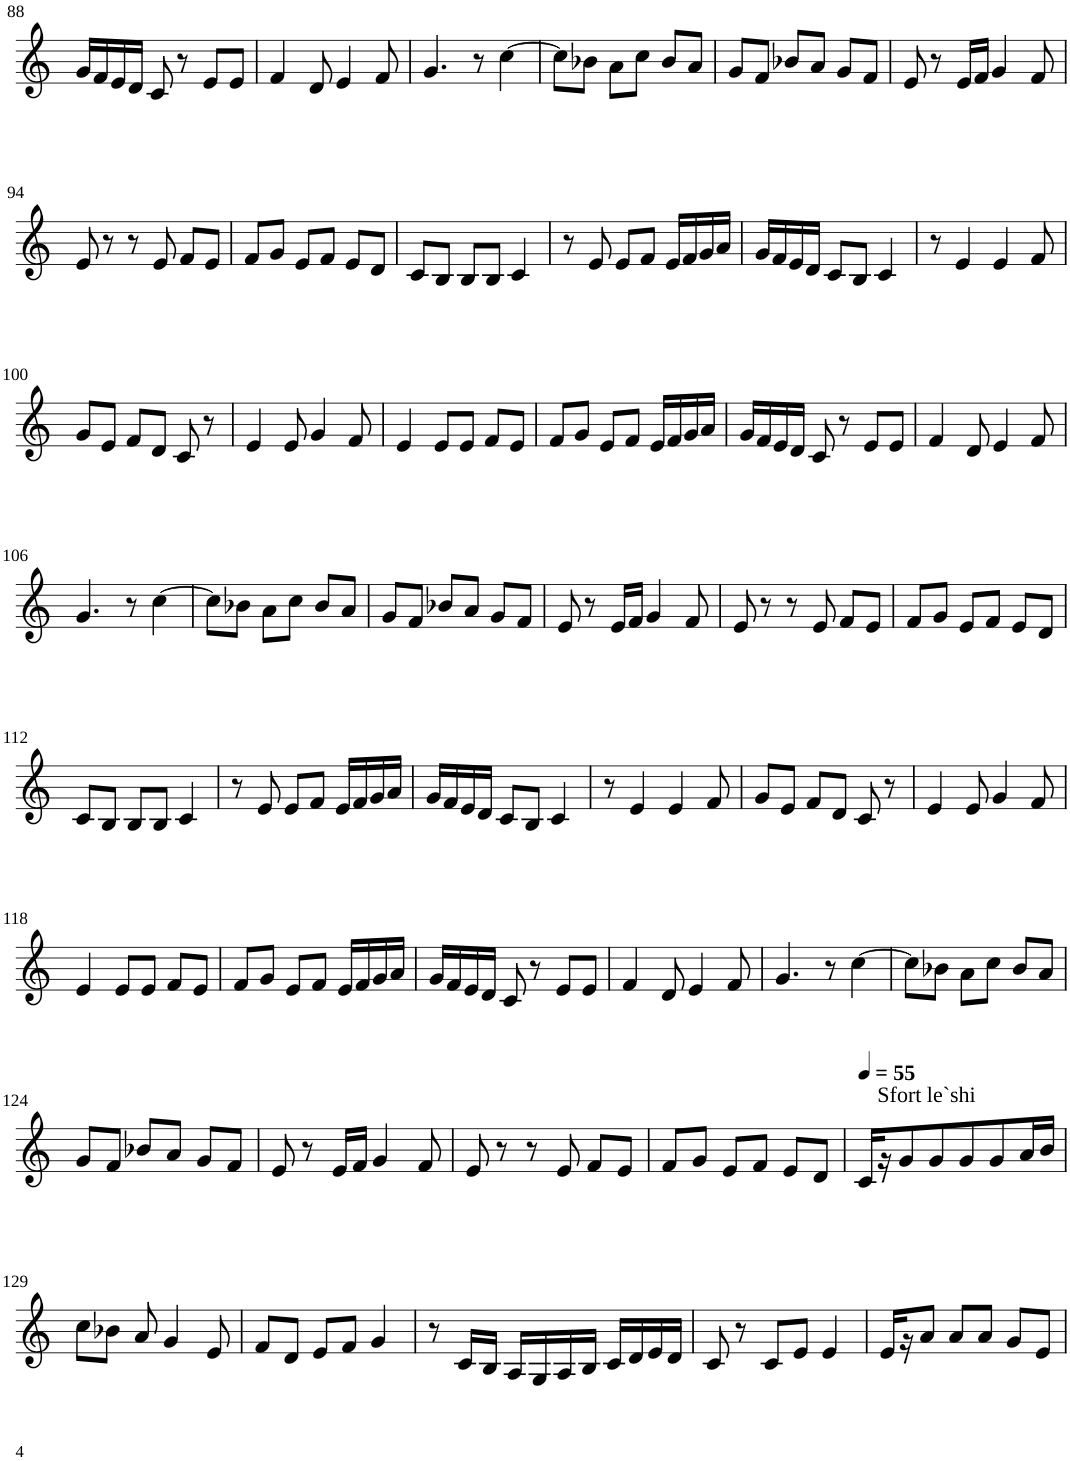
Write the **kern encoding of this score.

**kern
*part1
*staff1
*I"Violin
!!LO:PB:g=z
*clefG2
*k[]
*M3/4
=88
16g/LL
16f/
16e/
16d/JJ
8c/
8r
8e/L
8e/J
=89
4f/
8d/
4e/
8f/
=90
4.g/
8r
[4cc\
=91
8cc\L]
8b-X\J
8a\L
8cc\J
8b-/L
8a/J
=92
8g/L
8f/J
8b-X/L
8a/J
8g/L
8f/J
=93
8e/
8r
16e/LL
16f/JJ
4g/
8f/
!!LO:LB:g=z
=94
8e/
8r
8r
8e/
8f/L
8e/J
=95
8f/L
8g/J
8e/L
8f/J
8e/L
8d/J
=96
8c/L
8B/J
8B/L
8B/J
4c/
=97
8r
8e/
8e/L
8f/J
16e/LL
16f/
16g/
16a/JJ
=98
16g/LL
16f/
16e/
16d/JJ
8c/L
8B/J
4c/
=99
8r
4e/
4e/
8f/
!!LO:LB:g=z
=100
8g/L
8e/J
8f/L
8d/J
8c/
8r
=101
4e/
8e/
4g/
8f/
=102
4e/
8e/L
8e/J
8f/L
8e/J
=103
8f/L
8g/J
8e/L
8f/J
16e/LL
16f/
16g/
16a/JJ
=104
16g/LL
16f/
16e/
16d/JJ
8c/
8r
8e/L
8e/J
=105
4f/
8d/
4e/
8f/
!!LO:LB:g=z
=106
4.g/
8r
[4cc\
=107
8cc\L]
8b-X\J
8a\L
8cc\J
8b-/L
8a/J
=108
8g/L
8f/J
8b-X/L
8a/J
8g/L
8f/J
=109
8e/
8r
16e/LL
16f/JJ
4g/
8f/
=110
8e/
8r
8r
8e/
8f/L
8e/J
=111
8f/L
8g/J
8e/L
8f/J
8e/L
8d/J
!!LO:LB:g=z
=112
8c/L
8B/J
8B/L
8B/J
4c/
=113
8r
8e/
8e/L
8f/J
16e/LL
16f/
16g/
16a/JJ
=114
16g/LL
16f/
16e/
16d/JJ
8c/L
8B/J
4c/
=115
8r
4e/
4e/
8f/
=116
8g/L
8e/J
8f/L
8d/J
8c/
8r
=117
4e/
8e/
4g/
8f/
!!LO:LB:g=z
=118
4e/
8e/L
8e/J
8f/L
8e/J
=119
8f/L
8g/J
8e/L
8f/J
16e/LL
16f/
16g/
16a/JJ
=120
16g/LL
16f/
16e/
16d/JJ
8c/
8r
8e/L
8e/J
=121
4f/
8d/
4e/
8f/
=122
4.g/
8r
[4cc\
=123
8cc\L]
8b-X\J
8a\L
8cc\J
8b-/L
8a/J
!!LO:LB:g=z
=124
8g/L
8f/J
8b-X/L
8a/J
8g/L
8f/J
=125
8e/
8r
16e/LL
16f/JJ
4g/
8f/
=126
8e/
8r
8r
8e/
8f/L
8e/J
=127
8f/L
8g/J
8e/L
8f/J
8e/L
8d/J
=128
*MM55
16c/LL
!LO:TX:a:t=Sfort le`shi
16r
8g/
8g/
8g/
8g/
16a/L
16b/JJ
!!LO:LB:g=z
=129
8cc\L
8b-X\J
8a/
4g/
8e/
=130
8f/L
8d/J
8e/L
8f/J
4g/
=131
8r
16c/LL
16B/JJ
16A/LL
16G/
16A/
16B/JJ
16c/LL
16d/
16e/
16d/JJ
=132
8c/
8r
8c/L
8e/J
4e/
=133
16e/LL
16r
8a/J
8a/L
8a/J
8g/L
8e/J
=
*-
